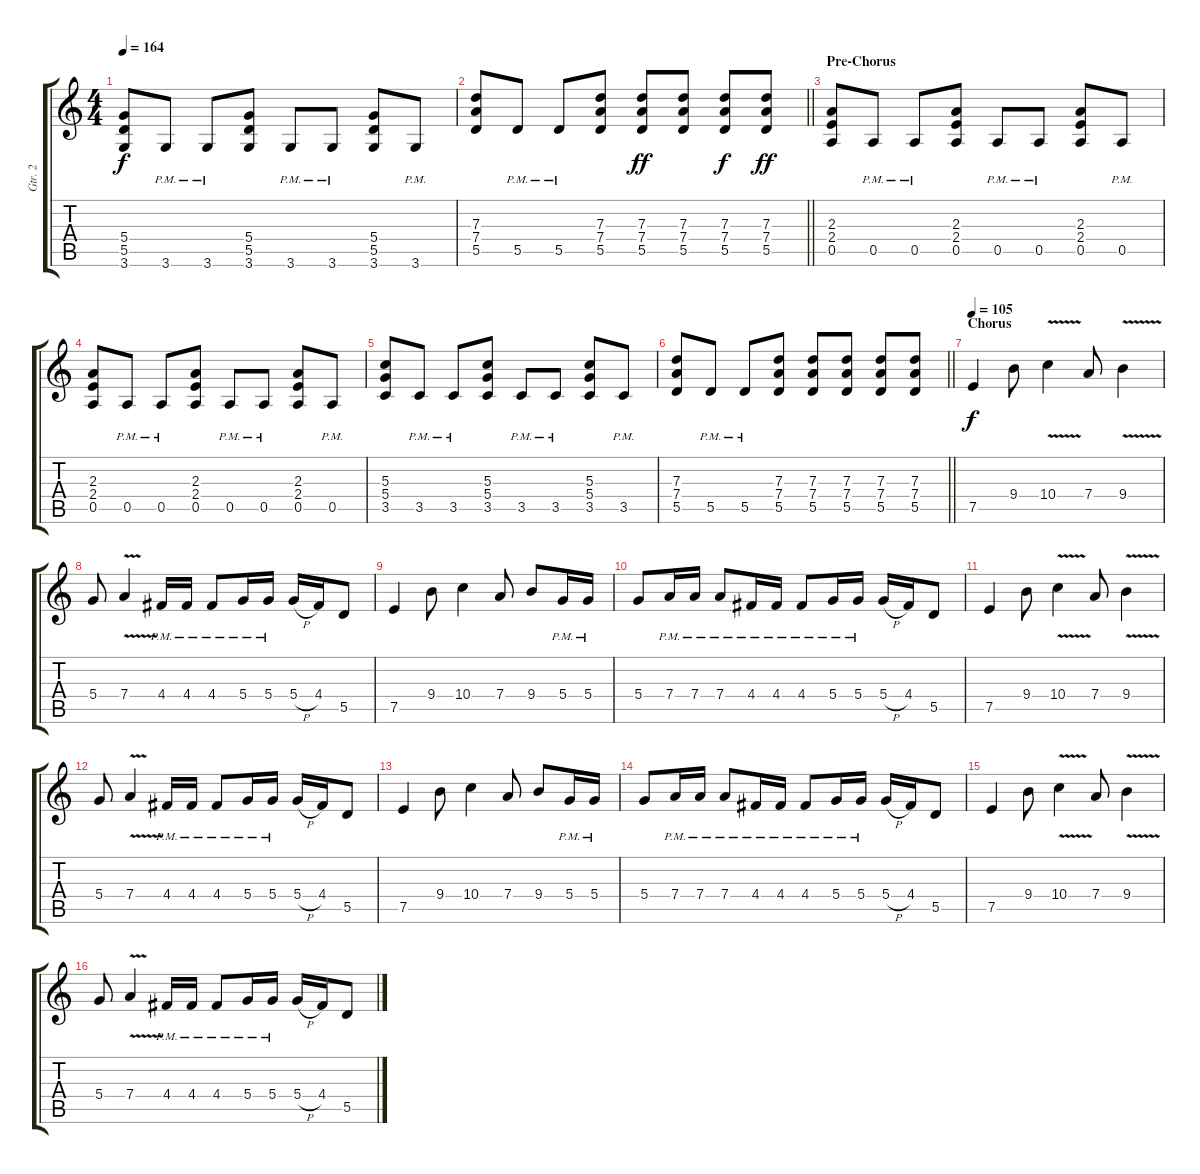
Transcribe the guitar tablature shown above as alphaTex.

\track ("Gtr. 2" "Gtr. 2") {instrument electricguitarclean}
\staff {score tabs}
\tuning (E4 B3 G3 D3 A2 E2) {hide}
\ts (4 4)
\tempo 164
\clef g2
\ks c
(5.4 5.5 3.6).8{dy f} 3.6{pm}.8 3.6{pm}.8 (5.4 5.5 3.6).8 3.6{pm}.8 3.6{pm}.8 (5.4 5.5 3.6).8 3.6{pm}.8 |
\barLineRight lightlight
(7.3 7.4 5.5).8 5.5{pm}.8 5.5{pm}.8 (7.3 7.4 5.5).8 (7.3 7.4 5.5).8{dy ff} (7.3 7.4 5.5).8 (7.3 7.4 5.5).8{dy f} (7.3 7.4 5.5).8{dy ff} |
\section ("" "Pre-Chorus")
(2.3 2.4 0.5).8 0.5{pm}.8 0.5{pm}.8 (2.3 2.4 0.5).8 0.5{pm}.8 0.5{pm}.8 (2.3 2.4 0.5).8 0.5{pm}.8 |
(2.3 2.4 0.5).8 0.5{pm}.8 0.5{pm}.8 (2.3 2.4 0.5).8 0.5{pm}.8 0.5{pm}.8 (2.3 2.4 0.5).8 0.5{pm}.8 |
(5.3 5.4 3.5).8 3.5{pm}.8 3.5{pm}.8 (5.3 5.4 3.5).8 3.5{pm}.8 3.5{pm}.8 (5.3 5.4 3.5).8 3.5{pm}.8 |
\barLineRight lightlight
(7.3 7.4 5.5).8 5.5{pm}.8 5.5{pm}.8 (7.3 7.4 5.5).8 (7.3 7.4 5.5).8 (7.3 7.4 5.5).8 (7.3 7.4 5.5).8 (7.3 7.4 5.5).8 |
\section ("" "Chorus")
\tempo 105
7.5.4{dy f} 9.4.8 10.4{v}.4 7.4.8 9.4{v}.4 |
5.4.8 7.4{v}.4 4.4{pm}.16 4.4{pm}.16 4.4{pm}.8 5.4{pm}.16 5.4{pm}.16 5.4{h}.16 4.4.16 5.5.8 |
7.5.4 9.4.8 10.4.4 7.4.8 9.4.8 5.4{pm}.16 5.4{pm}.16 |
5.4.8 7.4{pm}.16 7.4{pm}.16 7.4{pm}.8 4.4{pm}.16 4.4{pm}.16 4.4{pm}.8 5.4{pm}.16 5.4{pm}.16 5.4{h}.16 4.4.16 5.5.8 |
7.5.4 9.4.8 10.4{v}.4 7.4.8 9.4{v}.4 |
5.4.8 7.4{v}.4 4.4{pm}.16 4.4{pm}.16 4.4{pm}.8 5.4{pm}.16 5.4{pm}.16 5.4{h}.16 4.4.16 5.5.8 |
7.5.4 9.4.8 10.4.4 7.4.8 9.4.8 5.4{pm}.16 5.4{pm}.16 |
5.4.8 7.4{pm}.16 7.4{pm}.16 7.4{pm}.8 4.4{pm}.16 4.4{pm}.16 4.4{pm}.8 5.4{pm}.16 5.4{pm}.16 5.4{h}.16 4.4.16 5.5.8 |
7.5.4 9.4.8 10.4{v}.4 7.4.8 9.4{v}.4 |
5.4.8 7.4{v}.4 4.4{pm}.16 4.4{pm}.16 4.4{pm}.8 5.4{pm}.16 5.4{pm}.16 5.4{h}.16 4.4.16 5.5.8
